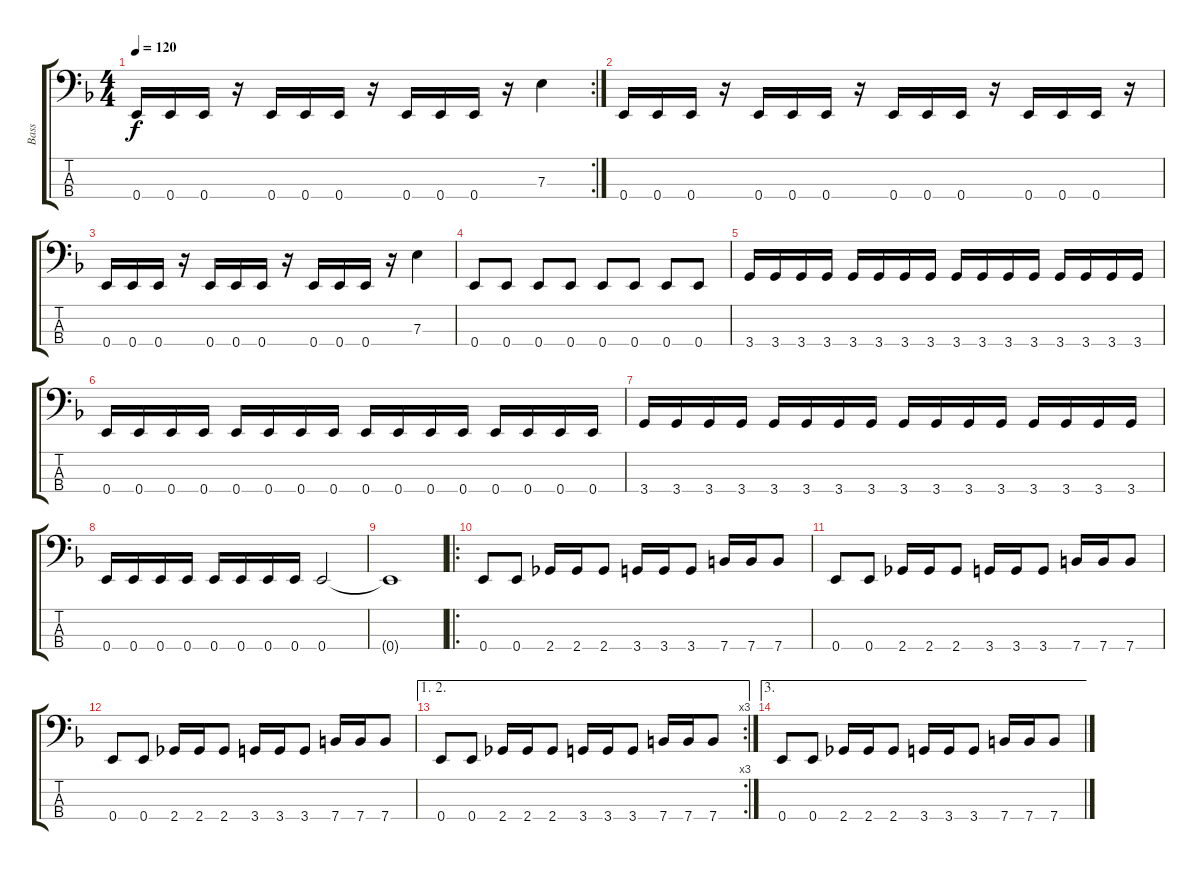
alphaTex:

\track ("Bass" "Bass") {instrument electricbasspick}
\staff {score tabs}
\tuning (G2 D2 A1 E1) {hide}
\rc 2
\ts (4 4)
\tempo 120
\clef f4
\ks f
0.4.16{dy f} 0.4.16 0.4.16 r.16 0.4.16 0.4.16 0.4.16 r.16 0.4.16 0.4.16 0.4.16 r.16 7.3.4 |
0.4.16 0.4.16 0.4.16 r.16 0.4.16 0.4.16 0.4.16 r.16 0.4.16 0.4.16 0.4.16 r.16 0.4.16 0.4.16 0.4.16 r.16 |
0.4.16 0.4.16 0.4.16 r.16 0.4.16 0.4.16 0.4.16 r.16 0.4.16 0.4.16 0.4.16 r.16 7.3.4 |
0.4.8 0.4.8 0.4.8 0.4.8 0.4.8 0.4.8 0.4.8 0.4.8 |
3.4.16 3.4.16 3.4.16 3.4.16 3.4.16 3.4.16 3.4.16 3.4.16 3.4.16 3.4.16 3.4.16 3.4.16 3.4.16 3.4.16 3.4.16 3.4.16 |
0.4.16 0.4.16 0.4.16 0.4.16 0.4.16 0.4.16 0.4.16 0.4.16 0.4.16 0.4.16 0.4.16 0.4.16 0.4.16 0.4.16 0.4.16 0.4.16 |
3.4.16 3.4.16 3.4.16 3.4.16 3.4.16 3.4.16 3.4.16 3.4.16 3.4.16 3.4.16 3.4.16 3.4.16 3.4.16 3.4.16 3.4.16 3.4.16 |
0.4.16 0.4.16 0.4.16 0.4.16 0.4.16 0.4.16 0.4.16 0.4.16 0.4.2 |
0.4{t}.1 |
\ro
0.4.8 0.4.8 2.4.16 2.4.16 2.4.8 3.4.16 3.4.16 3.4.8 7.4.16 7.4.16 7.4.8 |
0.4.8 0.4.8 2.4.16 2.4.16 2.4.8 3.4.16 3.4.16 3.4.8 7.4.16 7.4.16 7.4.8 |
0.4.8 0.4.8 2.4.16 2.4.16 2.4.8 3.4.16 3.4.16 3.4.8 7.4.16 7.4.16 7.4.8 |
\ae (1 2)
\rc 3
0.4.8 0.4.8 2.4.16 2.4.16 2.4.8 3.4.16 3.4.16 3.4.8 7.4.16 7.4.16 7.4.8 |
\ae 3
0.4.8 0.4.8 2.4.16 2.4.16 2.4.8 3.4.16 3.4.16 3.4.8 7.4.16 7.4.16 7.4.8
